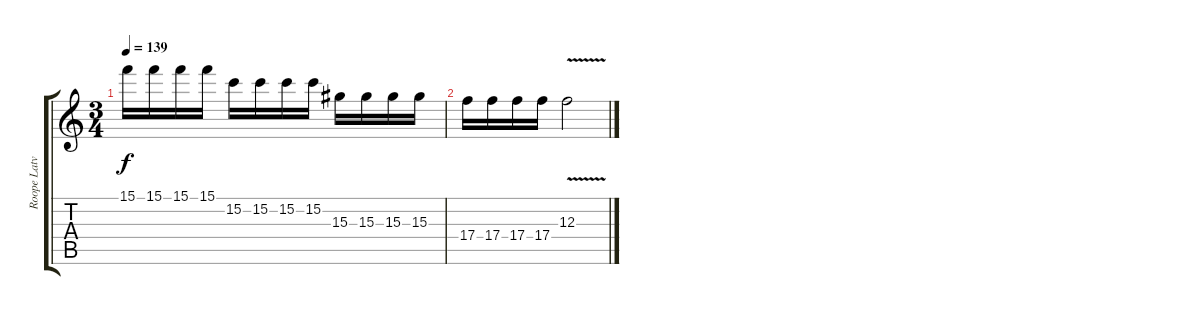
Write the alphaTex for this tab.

\track ("Roope Latvala" "Roope Latv") {instrument distortionguitar}
\staff {score tabs}
\tuning (D4 A3 F3 C3 G2 D2) {hide}
\ts (3 4)
\tempo 139
\clef g2
\ks c
15.1.16{dy f} 15.1.16 15.1.16 15.1.16 15.2.16 15.2.16 15.2.16 15.2.16 15.3.16 15.3.16 15.3.16 15.3.16 |
17.4.16 17.4.16 17.4.16 17.4.16 12.3{v}.2
